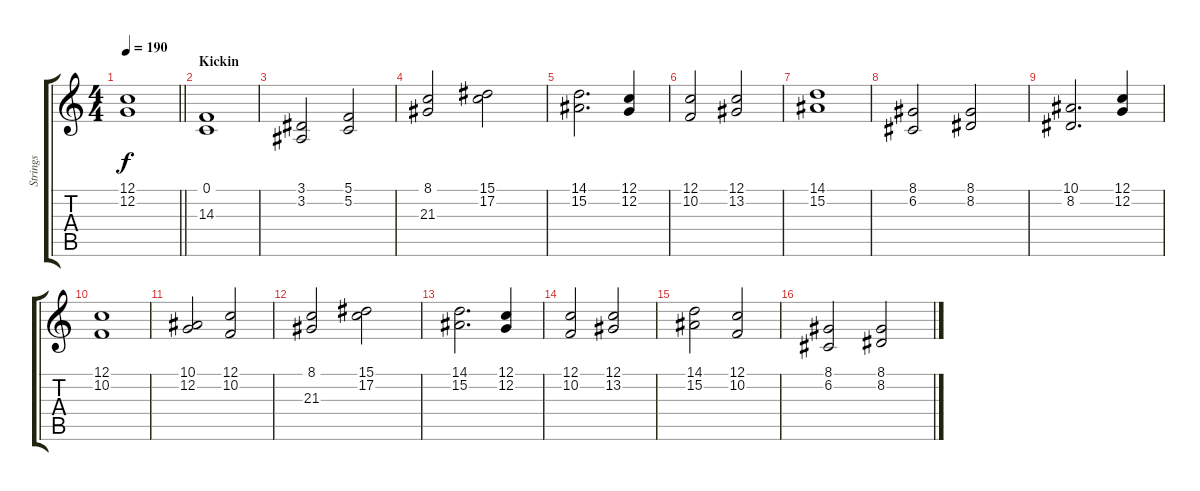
\track ("Strings" "Strings") {instrument stringensemble1}
\staff {score tabs}
\tuning (C4 G3 Eb3 Bb2 F2 C2) {hide}
\ts (4 4)
\tempo 190
\clef g2
\barLineRight lightlight
\ks c
(12.1 12.2).1{dy f} |
\section ("" "Kickin")
(0.1 14.3).1 |
(3.1 3.2).2 (5.1 5.2).2 |
(8.1 21.3).2 (15.1 17.2).2 |
(14.1 15.2).2{d} (12.1 12.2).4 |
(12.1 10.2).2 (12.1 13.2).2 |
(14.1 15.2).1 |
(8.1 6.2).2 (8.1 8.2).2 |
(10.1 8.2).2{d} (12.1 12.2).4 |
(12.1 10.2).1 |
(10.1 12.2).2 (12.1 10.2).2 |
(8.1 21.3).2 (15.1 17.2).2 |
(14.1 15.2).2{d} (12.1 12.2).4 |
(12.1 10.2).2 (12.1 13.2).2 |
(14.1 15.2).2 (12.1 10.2).2 |
(8.1 6.2).2 (8.1 8.2).2
